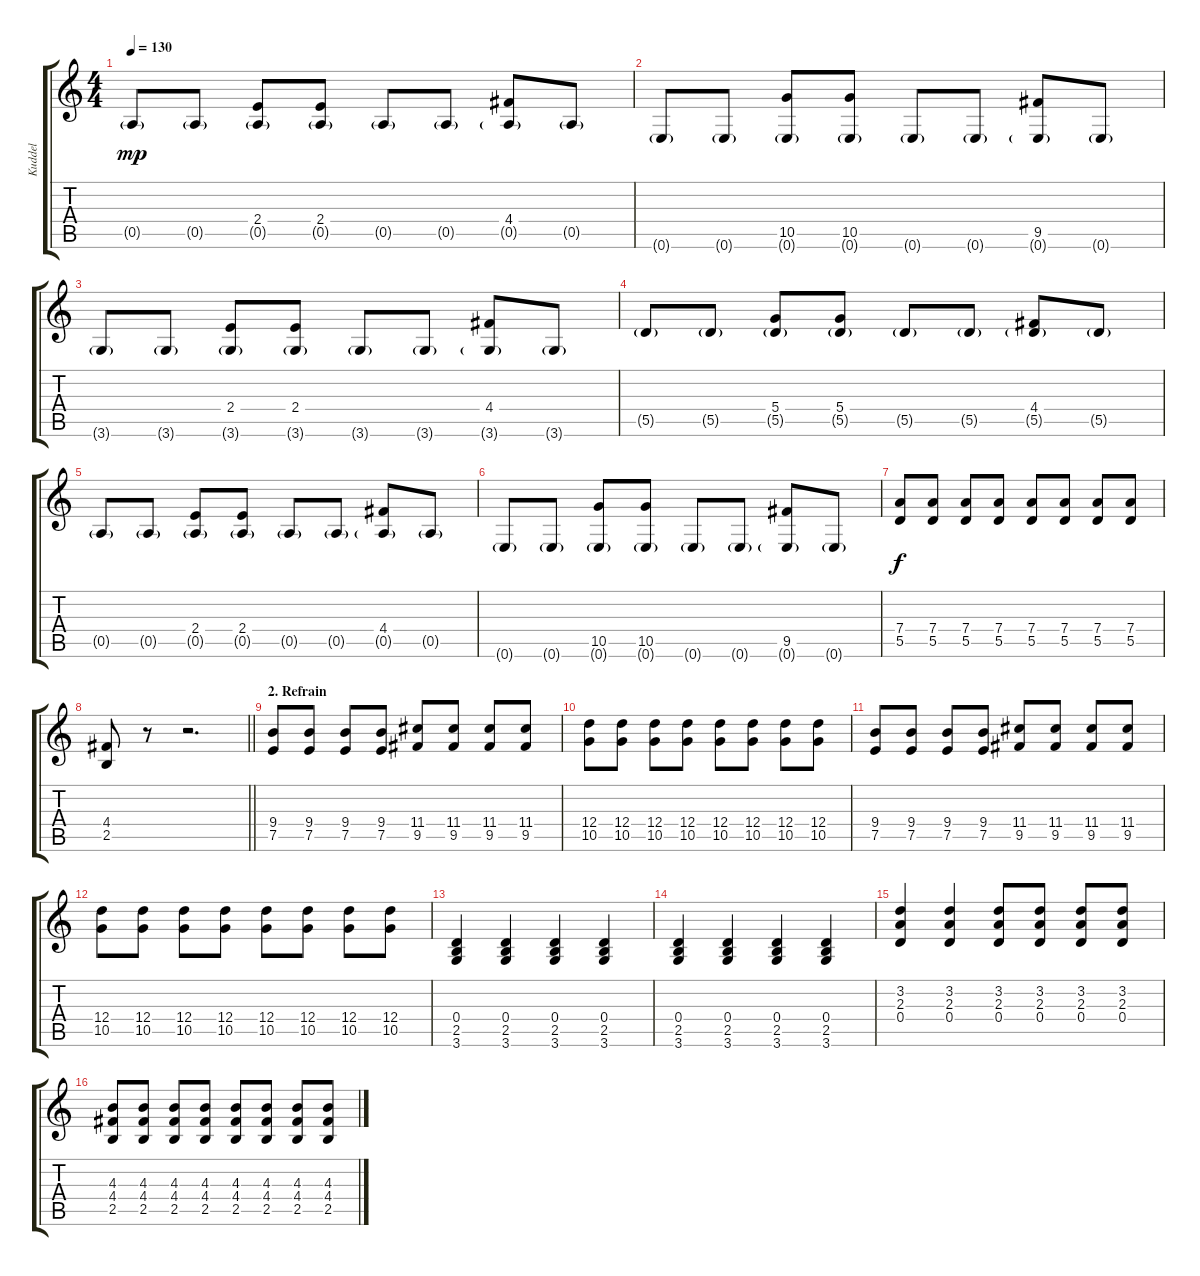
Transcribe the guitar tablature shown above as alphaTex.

\track ("Kuddel" "Kuddel") {instrument overdrivenguitar}
\staff {score tabs}
\tuning (E4 B3 G3 D3 A2 E2) {hide}
\ts (4 4)
\tempo 130
\clef g2
\ks c
0.5{g}.8{dy mp} 0.5{g}.8 (2.4 0.5{g}).8 (2.4 0.5{g}).8 0.5{g}.8 0.5{g}.8 (4.4 0.5{g}).8 0.5{g}.8 |
0.6{g}.8 0.6{g}.8 (10.5 0.6{g}).8 (10.5 0.6{g}).8 0.6{g}.8 0.6{g}.8 (9.5 0.6{g}).8 0.6{g}.8 |
3.6{g}.8 3.6{g}.8 (2.4 3.6{g}).8 (2.4 3.6{g}).8 3.6{g}.8 3.6{g}.8 (4.4 3.6{g}).8 3.6{g}.8 |
5.5{g}.8 5.5{g}.8 (5.4 5.5{g}).8 (5.4 5.5{g}).8 5.5{g}.8 5.5{g}.8 (4.4 5.5{g}).8 5.5{g}.8 |
0.5{g}.8 0.5{g}.8 (2.4 0.5{g}).8 (2.4 0.5{g}).8 0.5{g}.8 0.5{g}.8 (4.4 0.5{g}).8 0.5{g}.8 |
0.6{g}.8 0.6{g}.8 (10.5 0.6{g}).8 (10.5 0.6{g}).8 0.6{g}.8 0.6{g}.8 (9.5 0.6{g}).8 0.6{g}.8 |
(7.4 5.5).8{dy f} (7.4 5.5).8 (7.4 5.5).8 (7.4 5.5).8 (7.4 5.5).8 (7.4 5.5).8 (7.4 5.5).8 (7.4 5.5).8 |
\barLineRight lightlight
(4.4 2.5).8 r.8 r.2{d} |
\section ("" "2. Refrain")
(9.4 7.5).8 (9.4 7.5).8 (9.4 7.5).8 (9.4 7.5).8 (11.4 9.5).8 (11.4 9.5).8 (11.4 9.5).8 (11.4 9.5).8 |
(12.4 10.5).8 (12.4 10.5).8 (12.4 10.5).8 (12.4 10.5).8 (12.4 10.5).8 (12.4 10.5).8 (12.4 10.5).8 (12.4 10.5).8 |
(9.4 7.5).8 (9.4 7.5).8 (9.4 7.5).8 (9.4 7.5).8 (11.4 9.5).8 (11.4 9.5).8 (11.4 9.5).8 (11.4 9.5).8 |
(12.4 10.5).8 (12.4 10.5).8 (12.4 10.5).8 (12.4 10.5).8 (12.4 10.5).8 (12.4 10.5).8 (12.4 10.5).8 (12.4 10.5).8 |
(0.4 2.5 3.6).4 (0.4 2.5 3.6).4 (0.4 2.5 3.6).4 (0.4 2.5 3.6).4 |
(0.4 2.5 3.6).4 (0.4 2.5 3.6).4 (0.4 2.5 3.6).4 (0.4 2.5 3.6).4 |
(3.2 2.3 0.4).4 (3.2 2.3 0.4).4 (3.2 2.3 0.4).8 (3.2 2.3 0.4).8 (3.2 2.3 0.4).8 (3.2 2.3 0.4).8 |
(4.3 4.4 2.5).8 (4.3 4.4 2.5).8 (4.3 4.4 2.5).8 (4.3 4.4 2.5).8 (4.3 4.4 2.5).8 (4.3 4.4 2.5).8 (4.3 4.4 2.5).8 (4.3 4.4 2.5).8
